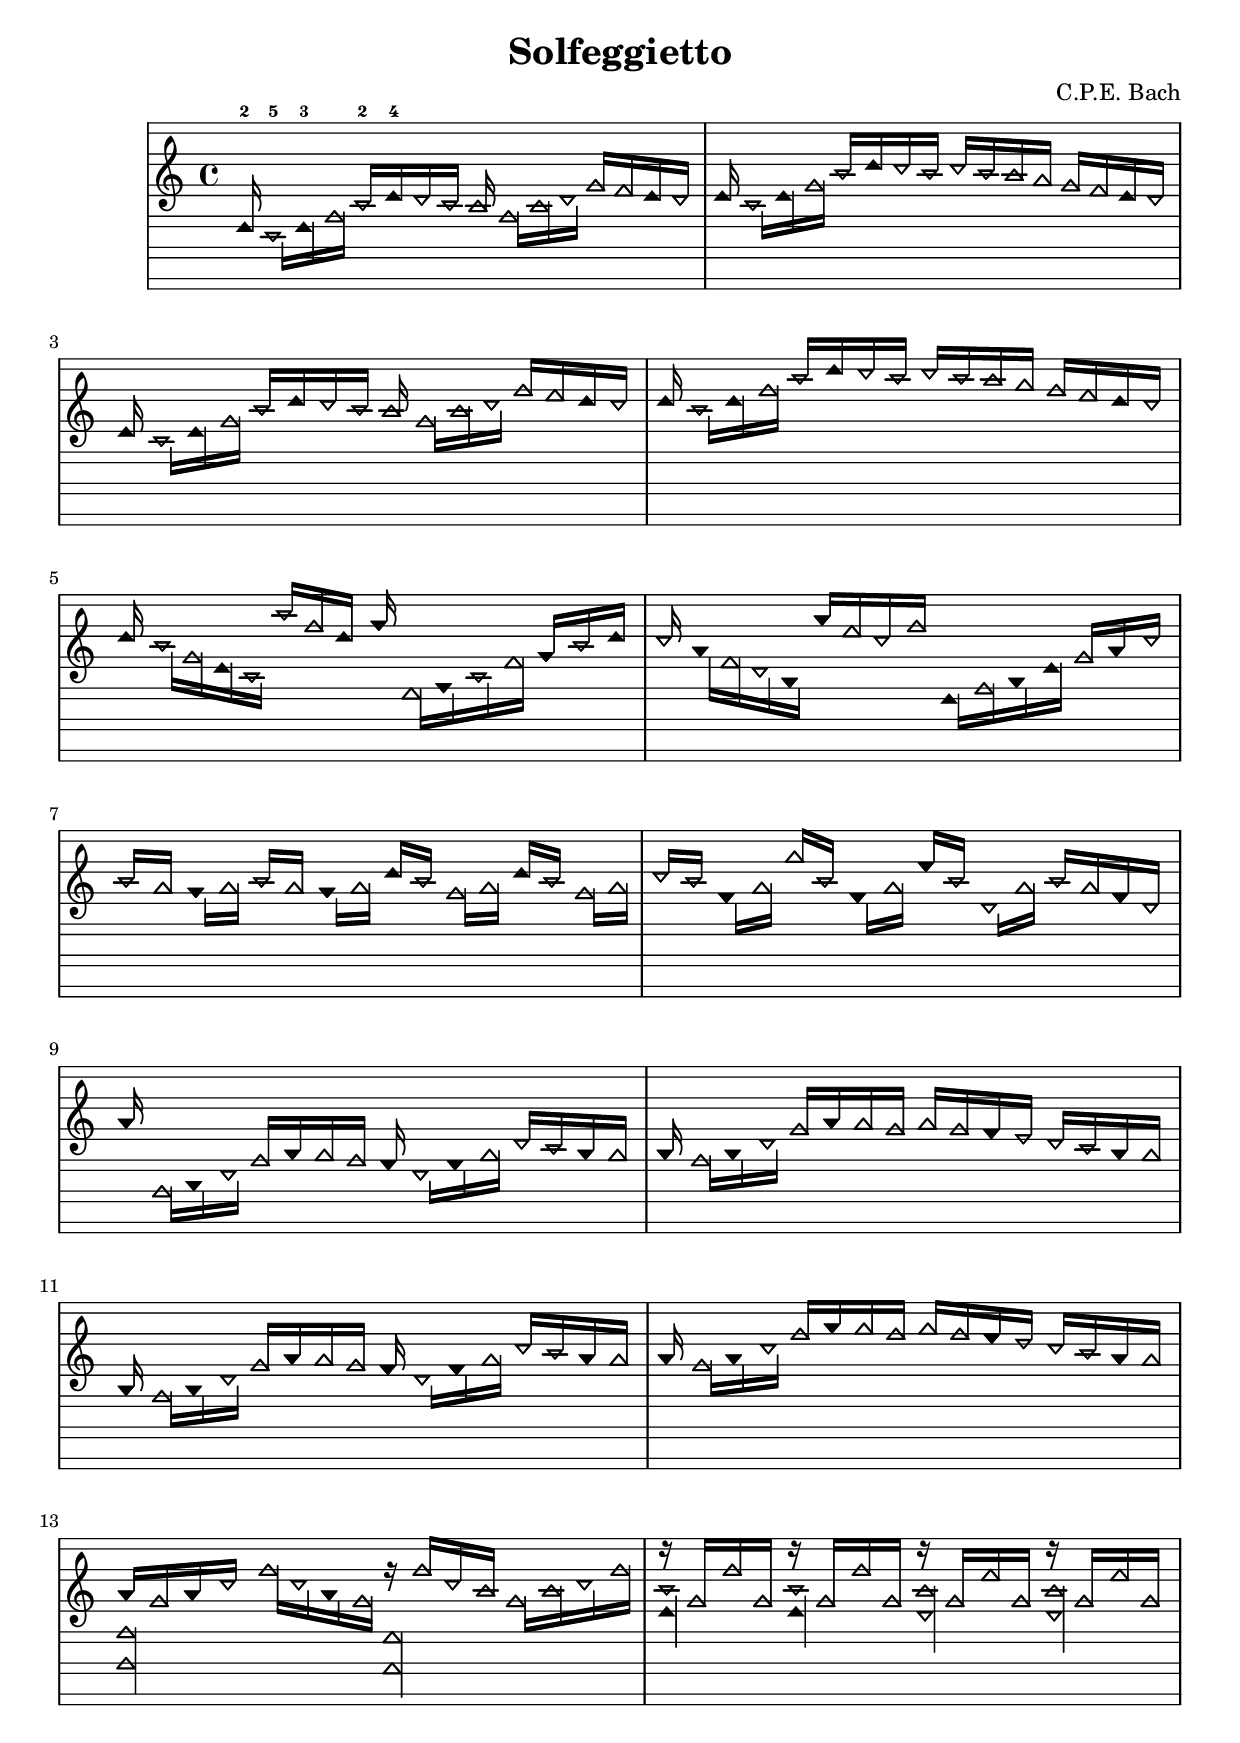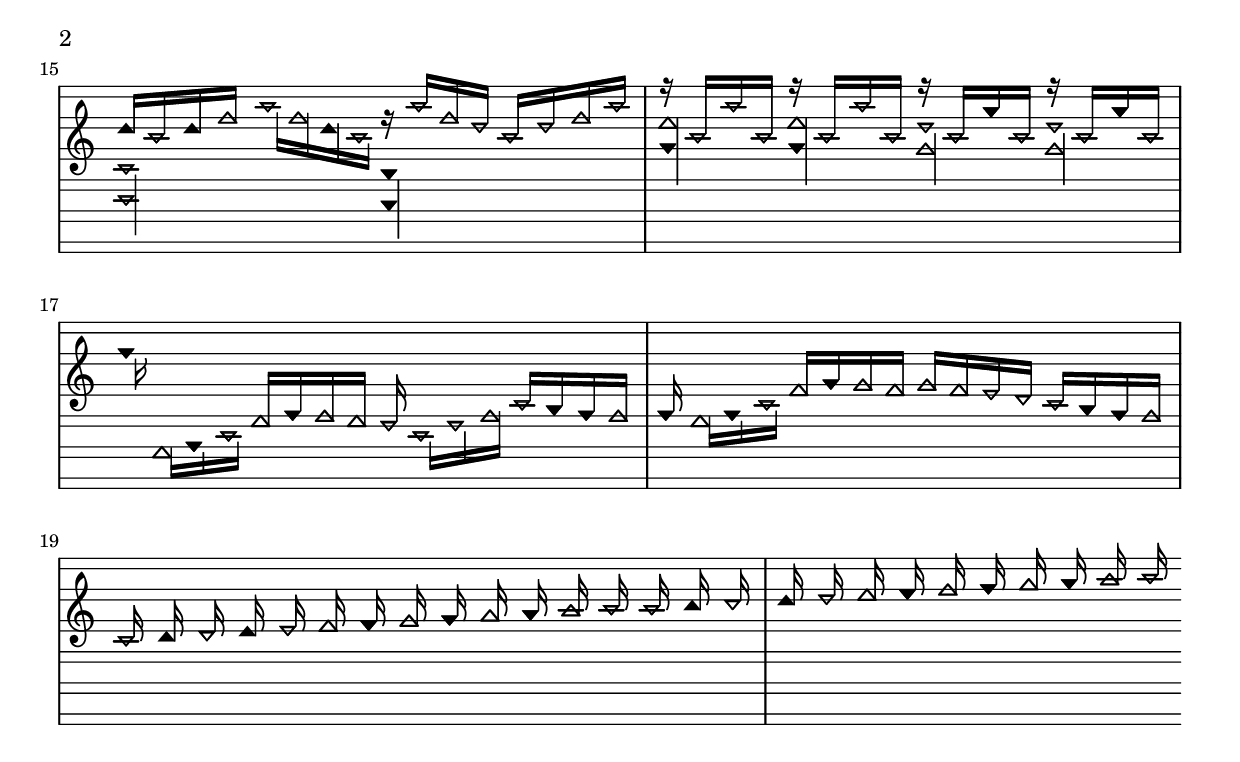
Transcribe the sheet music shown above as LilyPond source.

\version "2.14.0"

\header {
  title = "Solfeggietto"
  composer = "C.P.E. Bach"
}
 
\paper {
  #(set-paper-size "a4")
}

%Customizing note head stencils based on pitch
%Defining stencils

upTriangleEmpty =
#(ly:make-stencil 
	(list 'embedded-ps
    "gsave
      currentpoint translate
      newpath
      -.1875 -.5 moveto
      .65625 .5 lineto
      1.5 -.5 lineto
      closepath
      0.19 setlinewidth
      stroke
      grestore" )
    (cons -.1875 1.5)
    (cons -.5 .5)
)

upTriangleFull =
#(ly:make-stencil 
	(list 'embedded-ps
    "gsave
      currentpoint translate
      newpath
      -.1875 -.5 moveto
      .65625 .5 lineto
      1.5 -.5 lineto
      closepath
      fill
      grestore" )
    (cons -.1875 1.5)
    (cons -.5 .5)
)

downTriangleEmpty =
#(ly:make-stencil 
	(list 'embedded-ps
    "gsave
      currentpoint translate

      newpath
      .08 .34 moveto
      .65625 -.4 lineto
      1.2325 .34 lineto
      closepath
      0.12 setlinewidth
      stroke      

      newpath
      -.0775 .43 moveto
      .65625 -.43 lineto
      1.39 .43 lineto
      closepath
      0.1 setlinewidth
      stroke      
	  
	  newpath
      -.1675 .48 moveto
      .65625 -.48 lineto
      1.48 .48 lineto
      closepath
      0.04 setlinewidth
      stroke

      grestore" )
    (cons -.1875 1.5)
    (cons -.5 .5)
)

downTriangleFull =
#(ly:make-stencil 
	(list 'embedded-ps
    "gsave
      currentpoint translate

      newpath
      .08 .34 moveto
      .65625 -.4 lineto
      1.2325 .34 lineto
      closepath
      0.12 setlinewidth
      stroke      

      newpath
      -.0775 .43 moveto
      .65625 -.43 lineto
      1.39 .43 lineto
      closepath
      0.1 setlinewidth
      stroke      
	  
	  newpath
      -.1675 .48 moveto
      .65625 -.48 lineto
      1.48 .48 lineto
      closepath
      fill

      grestore" )
    (cons -.1875 1.5)
    (cons -.5 .5)
)

upTriLgr = 
#(ly:make-stencil 
	(list 'embedded-ps
    "gsave
      currentpoint translate
      newpath
      -.1875 -.5 moveto
      .65625 .5 lineto
      1.5 -.5 lineto
      closepath
      0.19 setlinewidth
      stroke
	  newpath
	  -.5 0 moveto
	  1.8 0 lineto
      closepath
      .19 setlinewidth
      stroke  
      grestore" )
    (cons -.1875 1.5)
    (cons -.5 .5)
)

downTriLgr =
#(ly:make-stencil 
	(list 'embedded-ps
    "gsave
      currentpoint translate
      newpath
      .08 .34 moveto
      .65625 -.4 lineto
      1.2325 .34 lineto
      closepath
      0.12 setlinewidth
      stroke      
      newpath
      -.0775 .43 moveto
      .65625 -.43 lineto
      1.39 .43 lineto
      closepath
      0.1 setlinewidth
      stroke      
	  newpath
      -.1675 .48 moveto
      .65625 -.48 lineto
      1.48 .48 lineto
      closepath
      0.04 setlinewidth
      stroke
	  newpath
	  -.5 0 moveto
	  1.8 0 lineto
      closepath
      .19 setlinewidth
      stroke  
      grestore" )
    (cons -.1875 1.5)
    (cons -.5 .5)
)

%Based on the pitch's semitone, which note head
#(define (semitone-to-stencil semitone)
         (let ((s (modulo semitone 12)))
         	(case s
		((11) upTriLgr)
		((0) downTriLgr)
                ((2 4) downTriangleEmpty)
                ((5 7 9) upTriangleEmpty)
                ((1 3) upTriangleFull)
                ((6 8 10) downTriangleFull)
	))
)

%Get the pitch from the grob, convert to semitone, and send it on
#(define (stencil-notehead grob)
   (semitone-to-stencil 
	 (ly:pitch-semitones (ly:event-property (event-cause grob) 'pitch))))


%Begin stem attachment adjustment code
%Assign stem attachment values to variables

upTriUpStem 	= #'(1 . -1)
upTridownStem 	= #'(1 . .9)
downTriUpStem	= #'(1 . .9)
downTriDownStem	= #'(1 . -1)

%Based on the pitch, is the stem up or down, 
%Then based on pitch is the note head an up or down triangle

#(define (pitch-to-stem pitch stemdir)
	(if (= (modulo (ly:pitch-semitones pitch) 2) 1) 
		(if (= UP stemdir) upTriUpStem upTridownStem)		
		(if (= DOWN stemdir) downTriDownStem downTriUpStem)
	)
)

%Get the stem from notehead grob
#(define (notehead-get-notecolumn nhgrob)
   (ly:grob-parent nhgrob X))

#(define (notehead-get-stem nhgrob)
   (let ((notecolumn (notehead-get-notecolumn nhgrob)))
     (ly:grob-object notecolumn 'stem)))

%Get the pitch and stem direction from the grob and send it on
#(define (stem-adjuster nhgrob)
	(pitch-to-stem
	    (ly:event-property (event-cause nhgrob) 'pitch) 
		(ly:grob-property (notehead-get-stem nhgrob) 'direction) ))

%Begin double-stem for half note code
#(define (doubleStemmer grob)
   (if (= 1 (ly:grob-property grob 'duration-log))

		(ly:stencil-combine-at-edge
              (ly:stem::print grob)
              X
              (- (ly:grob-property grob 'direction))
              (ly:stem::print grob)
              -.42 0) ;; note: use .15 for other side

		(ly:stem::print grob)
	)
)

%End customization scripts

down = {
      \override Stem #'direction = #DOWN     
}

up = {
      \override Stem #'direction = #UP
}

nl = {
      \once \override Score.RehearsalMark #'transparent = ##t
      \mark "C"
}

tn = {
  \override Staff.StaffSymbol #'line-positions = #'(10 8 4 2 -2 -4 -8 -10 -14 -16 -20 -22)
  \override NoteHead #'stem-attachment = #stem-adjuster
  \override NoteHead #'stencil = #stencil-notehead
  \override Stem #'stencil = #doubleStemmer
}

notes = \relative c {
      \autoBeamOff

      \up
      ees16-2
      \down
      c-5[ ees-3 g]
      \up
      c-2[ ees-4 d c] b
      \down
      g[ b d]
      \up
      g[ f ees d]      

      \up
      ees
      \down
      c[ ees g]
      \up
      c[ ees d c]
      d[ c b a]
      g[ f ees d]

      \up
      ees  \nl
      \down
      c[ ees g]
      \up
      c[ ees d c] b
      \down
      g[ b d]
      \up
      g[ f ees d]      

      \up
      ees
      \down
      c[ ees g]
      \up
      c[ ees d c]
      d[ c b a]
      g[ f ees d]

      \up
      ees \nl
      \down
      c[ g ees c]
      \up
      c''[ g ees] aes
      \down
      f,,[ aes c f]
      \up
      aes[ c ees]

      \up
      d \nl
      \down
      bes[ f d bes]
      \up
      bes''[ f d g]
      \down
      ees,,[ g bes ees]
      \up
      g[ bes d]

      \up
      c[ \nl a]
      \down
      gis[ a]
      \up
      c[ a]
      \down
      gis[ a]
      \up
      ees'[ c]
      \down
      g[ a]
      \up
      ees'[ c]
      \down
      g[ a]

      \up
      d[ c]
      \down
      fis,[ a]
      \up
      a'[ c,]
      \down
      fis,[ a]
      \up
      fis'[ c]
      \down
      d,[ a']
      \up
      c[ a fis d]

      \up
      bes' \nl
      \down
      g,,[ bes d]
      \up
      g[ bes a g] fis
      \down
      d[ fis a]
      \up
      d[ c bes a]

      \up
      bes \nl
      \down
      g[ bes d]
      \up
      g[ bes a g]
      a[ g fis e]
      d[ c bes a]

      \up
      bes \nl
      \down
      g[ bes d]
      \up
      g[ bes a g] fis
      \down
      d[ fis a]
      \up
      d[ c bes a]

      \up
      bes \nl
      \down
      g[ bes d]
      \up
      g[ bes a g]
      a[ g fis e]
      d[ c bes a]

      \up
      << 
         { \tn bes[ g bes d] } 
      \\ 
         { \tn << g,,4 g, >> } 
      >> \nl
      \down
      g'''16[ d bes g]
      <<
         { \tn r16 g'[ d b] }
      \\
         { \tn << f,4 f, >> }
      >>
      g''16[ b d g]

      <<
         { \tn r16 g,[ g' g,] }
      \\
         { \tn << c4 ees, >> }
      >>
      <<
         { \tn r16 g16[ g' g,] }
      \\
         { \tn << c4 ees, >> }
      >>
      <<
         { \tn r16 g[ f' g,] }
      \\
         { \tn << b4 d, >> }
      >>
      <<
         { \tn r16 g[ f' g,] }
      \\
         { \tn << b4 d, >> }
      >>

      <<
         { ees'16[ c ees g] }
      \\
         { << c,,4 c, >> }
      >> \nl
      c'''16[ g ees c]
      <<
         { \tn r16 c'[ g e] c[ e g c] }
      \\
         { \tn << bes,,4 bes, >> }
      >>

      <<
         { r16 c''[ c' c,] r c[ c' c,] r c[ bes' c,] r c[ bes' c,] }
      \\
         { \tn << aes4 f' >> << aes, f' >> << g, e' >> << g, e' >> }
      >>

      \down
      aes16 \nl f,,,[ aes c]
      \up
      f[ aes g f] e
      \down
      c[ e g]
      \up
      c[ bes aes g]

      \up
      aes
      \down
      f[ aes c]
      \up 
      f[ aes g f] g[ f e d] c[ bes aes g]

      c cis d dis e f fis g gis a ais b c
      c cis d dis e f fis g gis a ais b c
}

%{ TwinNote style staff, wholetone spacing between staff positions
Note the special scheme function used for staffLineLayoutFunction  
%}

\new Staff \with {
  \remove "Accidental_engraver"
  \remove "Key_engraver" 
  staffLineLayoutFunction = #(lambda (p) (floor (/ (+ (ly:pitch-semitones p) 1) 2)))
  middleCPosition = #-6
  clefGlyph = #"clefs.G"
  clefPosition = #(+ -6 4)
}
{
  \tn
  \notes 
}


